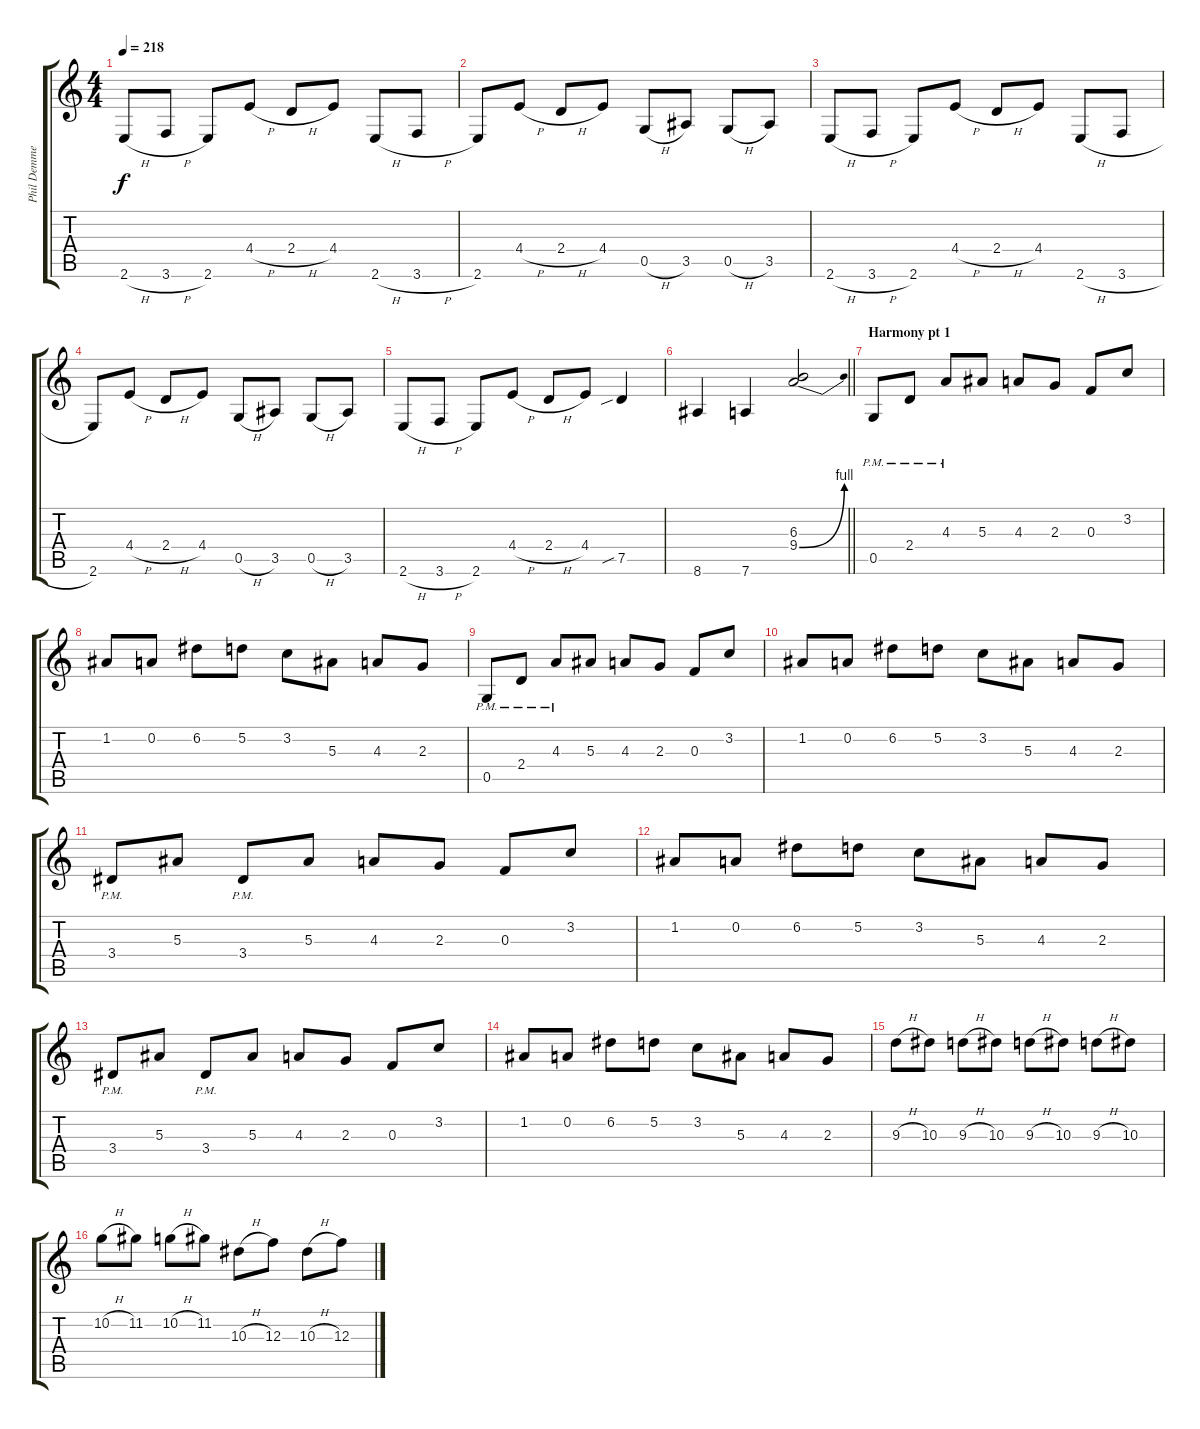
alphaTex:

\track ("Phil Demmel" "Phil Demme") {instrument distortionguitar}
\staff {score tabs}
\tuning (D4 A3 F3 C3 G2 D2) {hide}
\ts (4 4)
\tempo 218
\clef g2
\ks c
2.6{h}.8{dy f} 3.6{h}.8 2.6.8 4.4{h}.8 2.4{h}.8 4.4.8 2.6{h}.8 3.6{h}.8 |
2.6.8 4.4{h}.8 2.4{h}.8 4.4.8 0.5{h}.8 3.5.8 0.5{h}.8 3.5.8 |
2.6{h}.8 3.6{h}.8 2.6.8 4.4{h}.8 2.4{h}.8 4.4.8 2.6{h}.8 3.6{h}.8 |
2.6.8 4.4{h}.8 2.4{h}.8 4.4.8 0.5{h}.8 3.5.8 0.5{h}.8 3.5.8 |
2.6{h}.8 3.6{h}.8 2.6.8 4.4{h}.8 2.4{h}.8 4.4.8 7.5{sib}.4 |
\barLineRight lightlight
8.6.4 7.6.4 (6.3 9.4{be (bend 0 0 60 4)}).2 |
\section ("" "Harmony pt 1")
0.5{pm}.8 2.4{pm}.8 4.3{pm}.8 5.3.8 4.3.8 2.3.8 0.3.8 3.2.8 |
1.2.8 0.2.8 6.2.8 5.2.8 3.2.8 5.3.8 4.3.8 2.3.8 |
0.5{pm}.8 2.4{pm}.8 4.3{pm}.8 5.3.8 4.3.8 2.3.8 0.3.8 3.2.8 |
1.2.8 0.2.8 6.2.8 5.2.8 3.2.8 5.3.8 4.3.8 2.3.8 |
3.4{pm}.8 5.3.8 3.4{pm}.8 5.3.8 4.3.8 2.3.8 0.3.8 3.2.8 |
1.2.8 0.2.8 6.2.8 5.2.8 3.2.8 5.3.8 4.3.8 2.3.8 |
3.4{pm}.8 5.3.8 3.4{pm}.8 5.3.8 4.3.8 2.3.8 0.3.8 3.2.8 |
1.2.8 0.2.8 6.2.8 5.2.8 3.2.8 5.3.8 4.3.8 2.3.8 |
9.3{h}.8 10.3.8 9.3{h}.8 10.3.8 9.3{h}.8 10.3.8 9.3{h}.8 10.3.8 |
10.2{h}.8 11.2.8 10.2{h}.8 11.2.8 10.3{h}.8 12.3.8 10.3{h}.8 12.3.8
